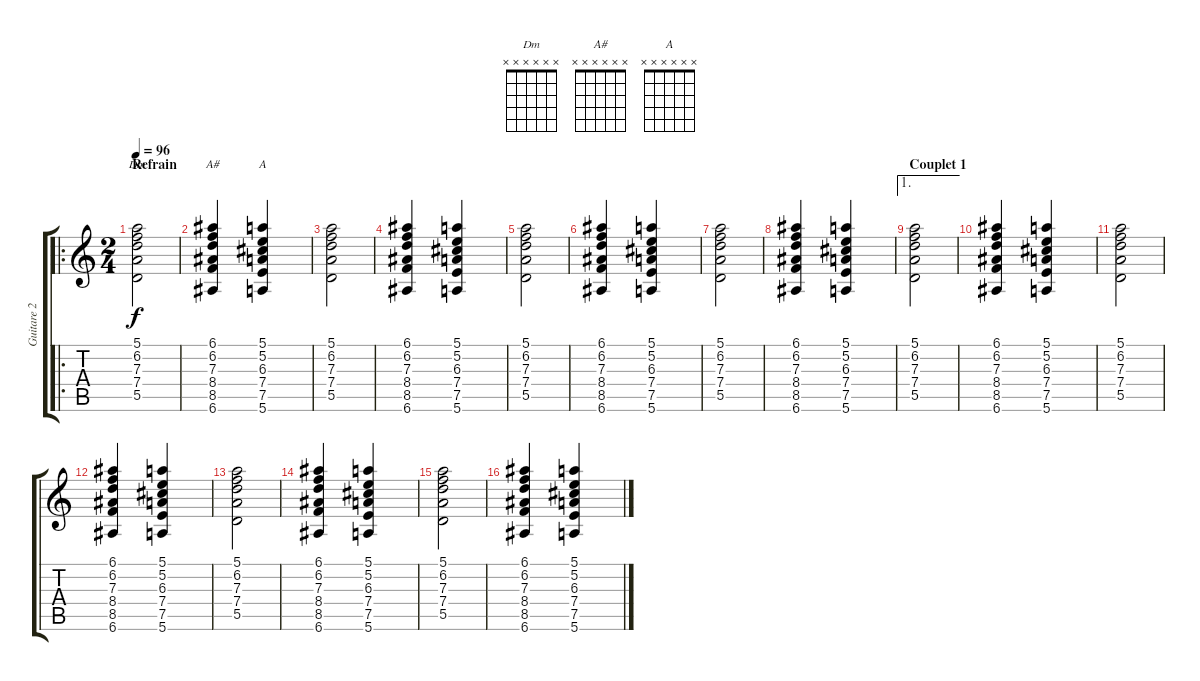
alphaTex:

\track ("Guitare 2" "Guitare 2") {instrument acousticguitarsteel}
\staff {score tabs}
\tuning (E4 B3 G3 D3 A2 E2) {hide}
\chord ("Dm" x x x x x x) {firstfret 0}
\chord ("A#" x x x x x x) {firstfret 0}
\chord ("A" x x x x x x) {firstfret 0}
\ro
\ts (2 4)
\section ("" "Refrain")
\tempo 96
\clef g2
\ks c
(5.1 6.2 7.3 7.4 5.5).2{ch "Dm" dy f} |
(6.1 6.2 7.3 8.4 8.5 6.6).4{ch "A#"} (5.1 5.2 6.3 7.4 7.5 5.6).4{ch "A"} |
(5.1 6.2 7.3 7.4 5.5).2 |
(6.1 6.2 7.3 8.4 8.5 6.6).4 (5.1 5.2 6.3 7.4 7.5 5.6).4 |
(5.1 6.2 7.3 7.4 5.5).2 |
(6.1 6.2 7.3 8.4 8.5 6.6).4 (5.1 5.2 6.3 7.4 7.5 5.6).4 |
(5.1 6.2 7.3 7.4 5.5).2 |
(6.1 6.2 7.3 8.4 8.5 6.6).4 (5.1 5.2 6.3 7.4 7.5 5.6).4 |
\ae 1
\section ("" "Couplet 1")
(5.1 6.2 7.3 7.4 5.5).2 |
(6.1 6.2 7.3 8.4 8.5 6.6).4 (5.1 5.2 6.3 7.4 7.5 5.6).4 |
(5.1 6.2 7.3 7.4 5.5).2 |
(6.1 6.2 7.3 8.4 8.5 6.6).4 (5.1 5.2 6.3 7.4 7.5 5.6).4 |
(5.1 6.2 7.3 7.4 5.5).2 |
(6.1 6.2 7.3 8.4 8.5 6.6).4 (5.1 5.2 6.3 7.4 7.5 5.6).4 |
(5.1 6.2 7.3 7.4 5.5).2 |
(6.1 6.2 7.3 8.4 8.5 6.6).4 (5.1 5.2 6.3 7.4 7.5 5.6).4
